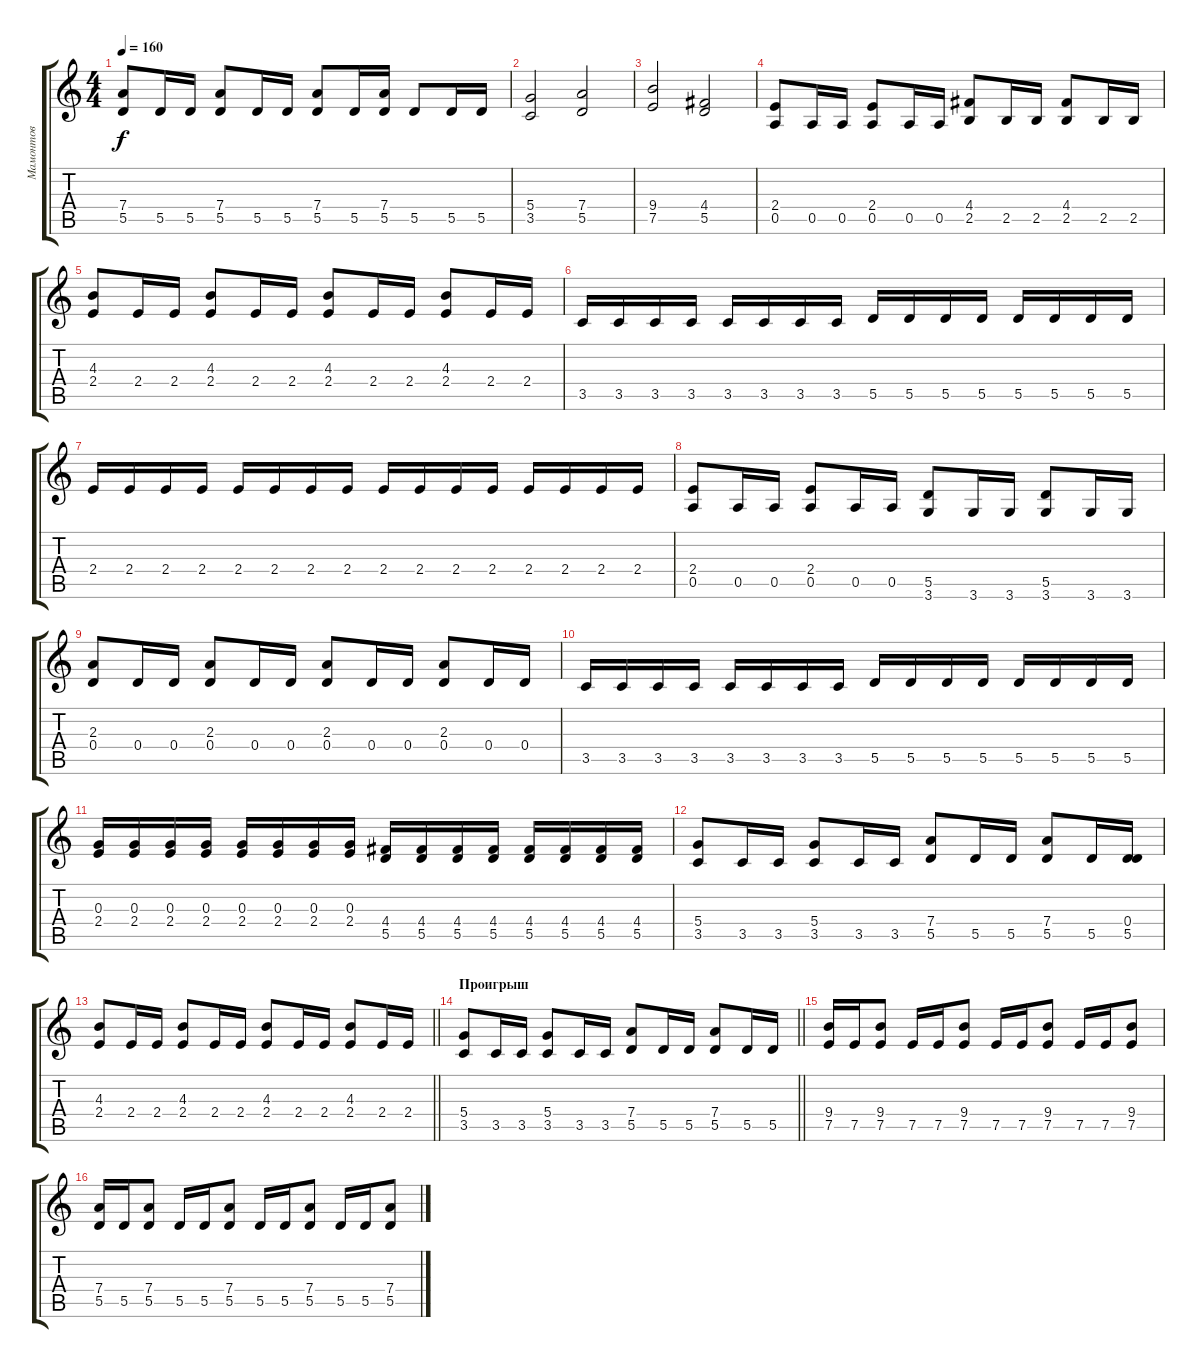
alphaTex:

\track ("Мамонтов" "Мамонтов") {instrument distortionguitar}
\staff {score tabs}
\tuning (E4 B3 G3 D3 A2 E2) {hide}
\ts (4 4)
\tempo 160
\clef g2
\ks c
(7.4 5.5).8{dy f} 5.5.16 5.5.16 (7.4 5.5).8 5.5.16 5.5.16 (7.4 5.5).8 5.5.16 (7.4 5.5).16 5.5.8 5.5.16 5.5.16 |
(5.4 3.5).2 (7.4 5.5).2 |
(9.4 7.5).2 (4.4 5.5).2 |
(2.4 0.5).8 0.5.16 0.5.16 (2.4 0.5).8 0.5.16 0.5.16 (4.4 2.5).8 2.5.16 2.5.16 (4.4 2.5).8 2.5.16 2.5.16 |
(4.3 2.4).8 2.4.16 2.4.16 (4.3 2.4).8 2.4.16 2.4.16 (4.3 2.4).8 2.4.16 2.4.16 (4.3 2.4).8 2.4.16 2.4.16 |
3.5.16 3.5.16 3.5.16 3.5.16 3.5.16 3.5.16 3.5.16 3.5.16 5.5.16 5.5.16 5.5.16 5.5.16 5.5.16 5.5.16 5.5.16 5.5.16 |
2.4.16 2.4.16 2.4.16 2.4.16 2.4.16 2.4.16 2.4.16 2.4.16 2.4.16 2.4.16 2.4.16 2.4.16 2.4.16 2.4.16 2.4.16 2.4.16 |
(2.4 0.5).8 0.5.16 0.5.16 (2.4 0.5).8 0.5.16 0.5.16 (5.5 3.6).8 3.6.16 3.6.16 (5.5 3.6).8 3.6.16 3.6.16 |
(2.3 0.4).8 0.4.16 0.4.16 (2.3 0.4).8 0.4.16 0.4.16 (2.3 0.4).8 0.4.16 0.4.16 (2.3 0.4).8 0.4.16 0.4.16 |
3.5.16 3.5.16 3.5.16 3.5.16 3.5.16 3.5.16 3.5.16 3.5.16 5.5.16 5.5.16 5.5.16 5.5.16 5.5.16 5.5.16 5.5.16 5.5.16 |
(0.3 2.4).16 (0.3 2.4).16 (0.3 2.4).16 (0.3 2.4).16 (0.3 2.4).16 (0.3 2.4).16 (0.3 2.4).16 (0.3 2.4).16 (4.4 5.5).16 (4.4 5.5).16 (4.4 5.5).16 (4.4 5.5).16 (4.4 5.5).16 (4.4 5.5).16 (4.4 5.5).16 (4.4 5.5).16 |
(5.4 3.5).8 3.5.16 3.5.16 (5.4 3.5).8 3.5.16 3.5.16 (7.4 5.5).8 5.5.16 5.5.16 (7.4 5.5).8 5.5.16 (0.4 5.5).16 |
\barLineRight lightlight
(4.3 2.4).8 2.4.16 2.4.16 (4.3 2.4).8 2.4.16 2.4.16 (4.3 2.4).8 2.4.16 2.4.16 (4.3 2.4).8 2.4.16 2.4.16 |
\section ("" "Проигрыш")
\barLineRight lightlight
(5.4 3.5).8 3.5.16 3.5.16 (5.4 3.5).8 3.5.16 3.5.16 (7.4 5.5).8 5.5.16 5.5.16 (7.4 5.5).8 5.5.16 5.5.16 |
(9.4 7.5).16 7.5.16 (9.4 7.5).8 7.5.16 7.5.16 (9.4 7.5).8 7.5.16 7.5.16 (9.4 7.5).8 7.5.16 7.5.16 (9.4 7.5).8 |
(7.4 5.5).16 5.5.16 (7.4 5.5).8 5.5.16 5.5.16 (7.4 5.5).8 5.5.16 5.5.16 (7.4 5.5).8 5.5.16 5.5.16 (7.4 5.5).8
